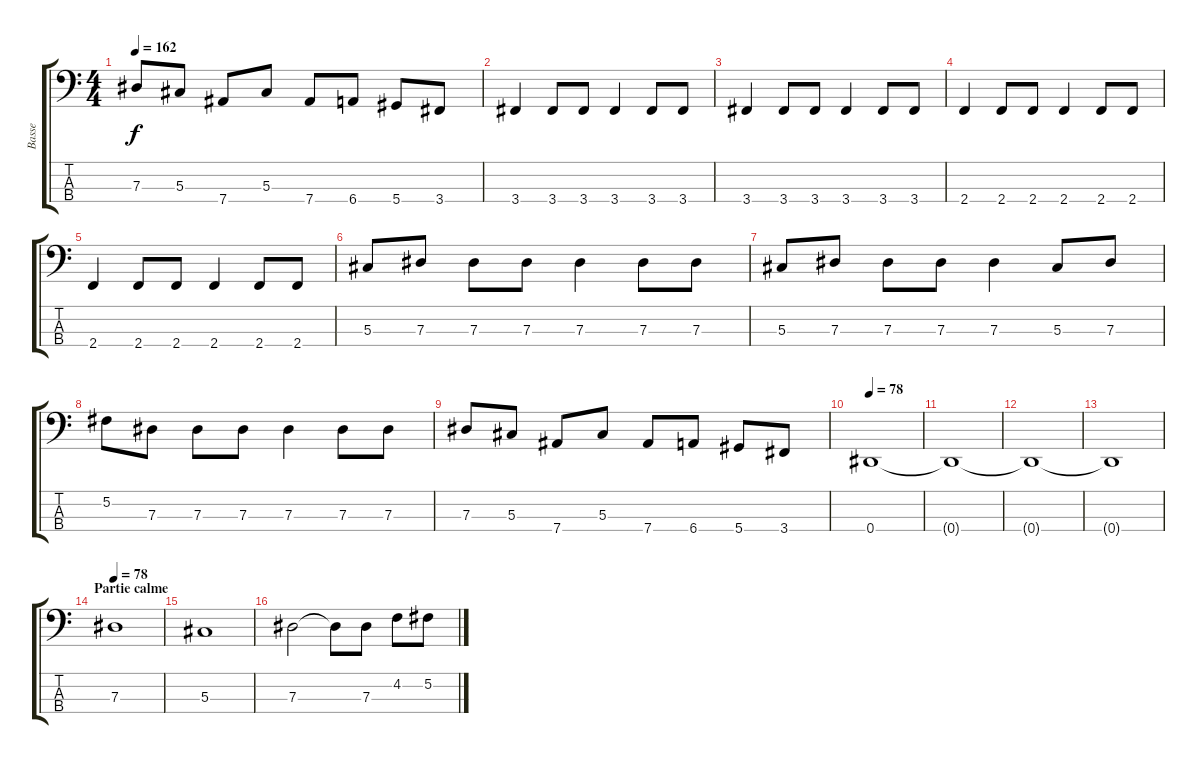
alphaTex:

\track ("Basse" "Basse") {instrument electricbassfinger}
\staff {score tabs}
\tuning (Gb2 Db2 Ab1 Eb1) {hide}
\ts (4 4)
\tempo 162
\clef f4
\ks c
7.3.8{dy f} 5.3.8 7.4.8 5.3.8 7.4.8 6.4.8 5.4.8 3.4.8 |
3.4.4 3.4.8 3.4.8 3.4.4 3.4.8 3.4.8 |
3.4.4 3.4.8 3.4.8 3.4.4 3.4.8 3.4.8 |
2.4.4 2.4.8 2.4.8 2.4.4 2.4.8 2.4.8 |
2.4.4 2.4.8 2.4.8 2.4.4 2.4.8 2.4.8 |
5.3.8 7.3.8 7.3.8 7.3.8 7.3.4 7.3.8 7.3.8 |
5.3.8 7.3.8 7.3.8 7.3.8 7.3.4 5.3.8 7.3.8 |
5.2.8 7.3.8 7.3.8 7.3.8 7.3.4 7.3.8 7.3.8 |
7.3.8 5.3.8 7.4.8 5.3.8 7.4.8 6.4.8 5.4.8 3.4.8 |
\tempo 78
0.4.1 |
0.4{t}.1 |
0.4{t}.1 |
0.4{t}.1 |
\section ("" "Partie calme")
\tempo 78
7.3.1 |
5.3.1 |
7.3.2 7.3{t}.8 7.3.8 4.2.8 5.2.8
